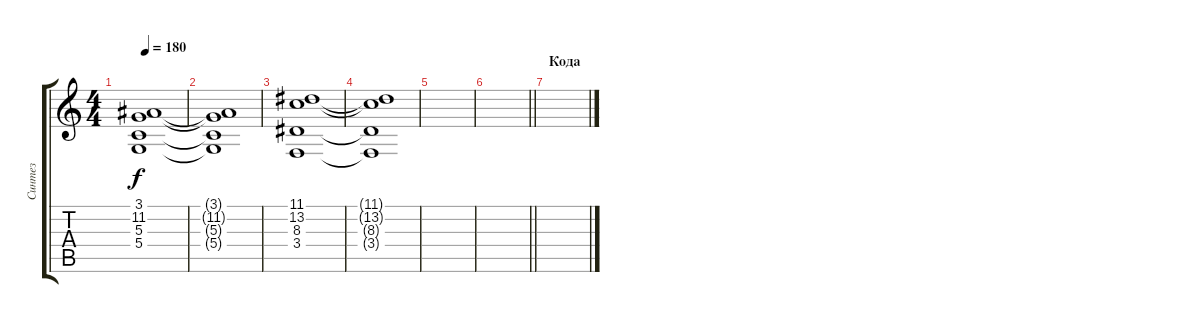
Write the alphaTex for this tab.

\track ("Синтез" "Синтез") {instrument pad8sweep}
\staff {score tabs}
\tuning (E4 B3 G3 D3 A2 E2) {hide}
\ts (4 4)
\tempo 180
\clef g2
\ks c
(3.1 11.2 5.3 5.4).1{dy f} |
(3.1{t} 11.2{t} 5.3{t} 5.4{t}).1 |
(11.1 13.2 8.3 3.4).1 |
(11.1{t} 13.2{t} 8.3{t} 3.4{t}).1 |
|
\barLineRight lightlight
|
\section ("" "Кода")
